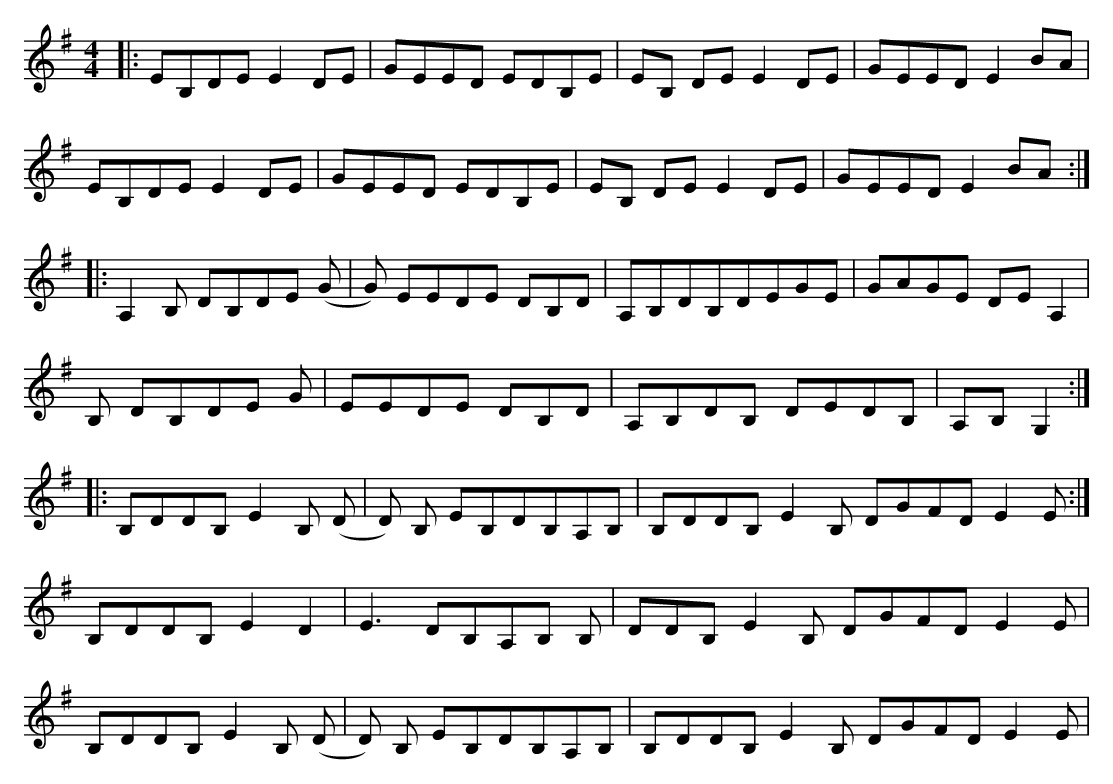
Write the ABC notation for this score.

X:1
M:4/4
K:Emin
|:EB,DE E2 DE| GEED EDB,E| EB, DE E2 DE | GEED E2 BA|
EB,DE E2 DE| GEED EDB,E| EB, DE E2 DE | GEED E2 BA:|
|:A,2 B, DB,DE (G|G) EEDE DB,D|A,B,DB,DEGE|GAGE DE A,2|
 B, DB,DE G| EEDE DB,D| A,B,DB, DEDB, | A,B, G,2:|
|:B,DDB, E2 B, (D|D) B, EB,DB,A,B,|B,DDB, E2 B, DGFD E2 E:|
B,DDB, E2 D2|E3 DB,A,B, B,| DDB, E2 B, DGFD E2 E|
B,DDB, E2 B, (D|D) B, EB,DB,A,B,|B,DDB, E2 B, DGFD E2 E|
